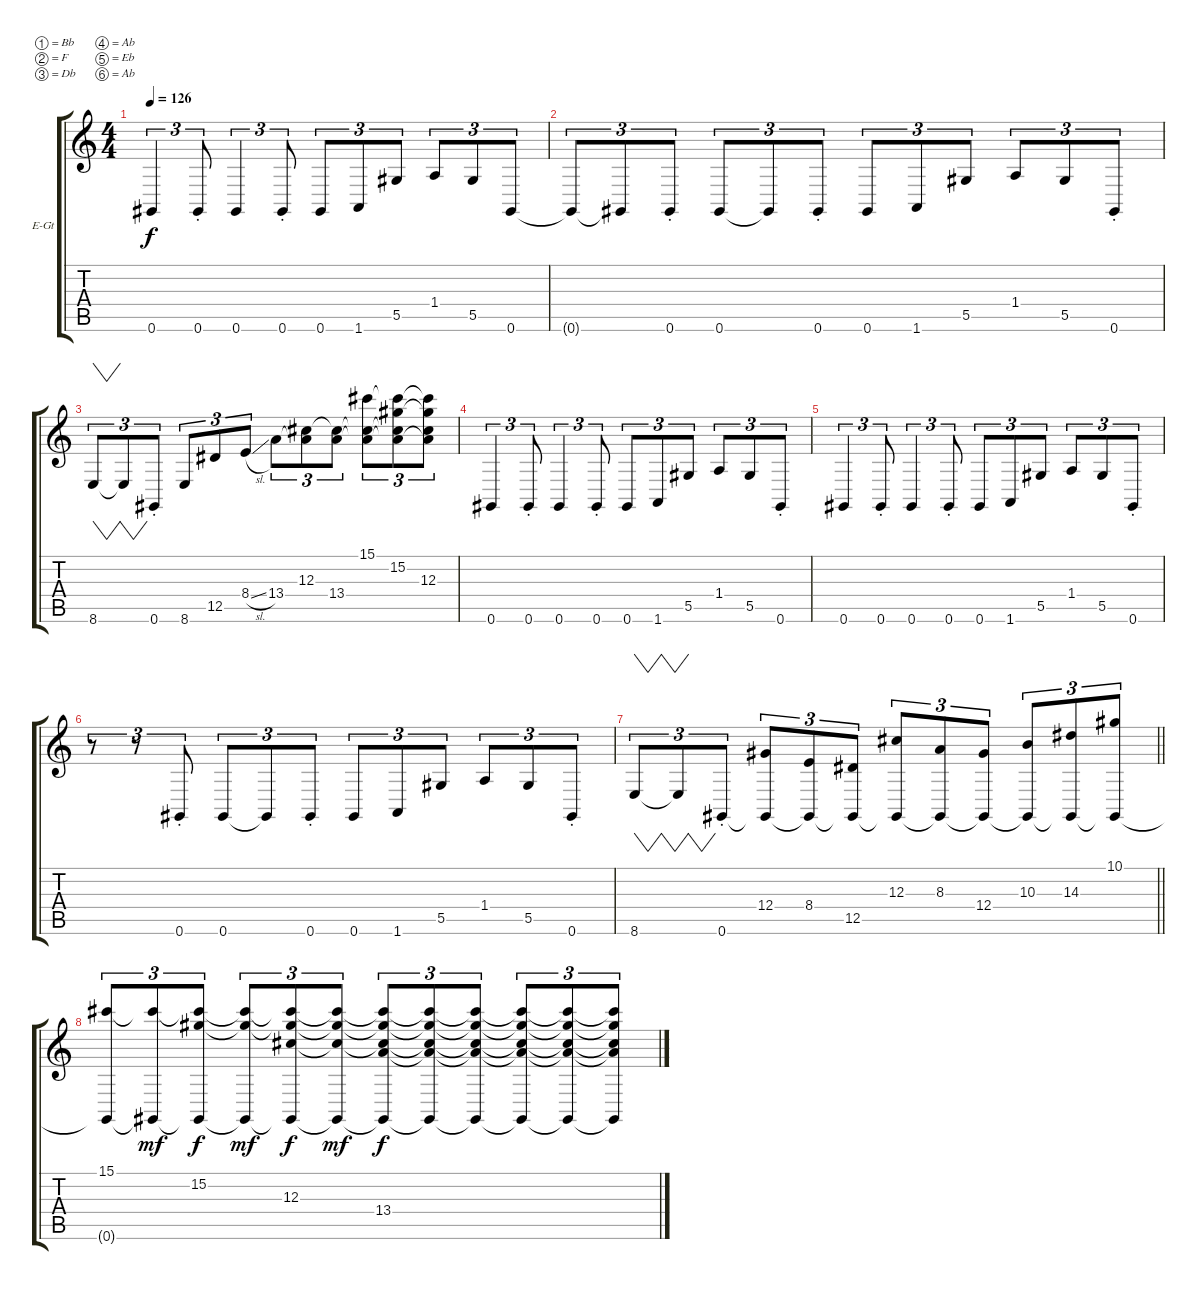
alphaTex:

\bracketExtendMode groupsimilarinstruments
\firstSystemTrackNameOrientation horizontal
\otherSystemsTrackNameOrientation horizontal
\track ("ÑhocoSlayc" "E-Gt") {instrument overdrivenguitar}
\staff {score tabs}
\tuning (Bb3 F3 Db3 Ab2 Eb2 Ab1)
\ts (4 4)
\tempo 126
\clef g2
\ks c
0.6.4{tu (3 2) dy f} 0.6{st}.8{tu (3 2)} 0.6.4{tu (3 2)} 0.6{st}.8{tu (3 2)} 0.6.8{tu (3 2)} 1.6.8{tu (3 2)} 5.5.8{tu (3 2)} 1.4.8{tu (3 2)} 5.5.8{tu (3 2)} 0.6.8{tu (3 2)} |
0.6{t}.8{tu (3 2)} 0.6{t}.8{tu (3 2)} 0.6{st}.8{tu (3 2)} 0.6.8{tu (3 2)} 0.6{t}.8{tu (3 2)} 0.6{st}.8{tu (3 2)} 0.6.8{tu (3 2)} 1.6.8{tu (3 2)} 5.5.8{tu (3 2)} 1.4.8{tu (3 2)} 5.5.8{tu (3 2)} 0.6{st}.8{tu (3 2)} |
8.6.8{vw tu (3 2)} 8.6{t}.8{vw tu (3 2)} 0.6{st}.8{tu (3 2)} 8.6.8{tu (3 2)} 12.5.8{tu (3 2)} 8.4{sl}.8{tu (3 2)} 13.4.8{tu (3 2)} (12.3 13.4{t}).8{tu (3 2)} (12.3{t} 13.4).8{tu (3 2)} (15.1 12.3{t} 13.4{t}).8{tu (3 2)} (15.2 12.3{t} 13.4{t} 15.1{t}).8{tu (3 2)} (15.1{t} 15.2{t} 12.3 13.4{t}).8{tu (3 2)} |
0.6.4{tu (3 2)} 0.6{st}.8{tu (3 2)} 0.6.4{tu (3 2)} 0.6{st}.8{tu (3 2)} 0.6.8{tu (3 2)} 1.6.8{tu (3 2)} 5.5.8{tu (3 2)} 1.4.8{tu (3 2)} 5.5.8{tu (3 2)} 0.6{st}.8{tu (3 2)} |
0.6.4{tu (3 2)} 0.6{st}.8{tu (3 2)} 0.6.4{tu (3 2)} 0.6{st}.8{tu (3 2)} 0.6.8{tu (3 2)} 1.6.8{tu (3 2)} 5.5.8{tu (3 2)} 1.4.8{tu (3 2)} 5.5.8{tu (3 2)} 0.6{st}.8{tu (3 2)} |
r.8{tu (3 2)} r.8{tu (3 2)} 0.6{st}.8{tu (3 2)} 0.6.8{tu (3 2)} 0.6{t}.8{tu (3 2)} 0.6{st}.8{tu (3 2)} 0.6.8{tu (3 2)} 1.6.8{tu (3 2)} 5.5.8{tu (3 2)} 1.4.8{tu (3 2)} 5.5.8{tu (3 2)} 0.6{st}.8{tu (3 2)} |
\barLineRight lightlight
8.6.8{vw tu (3 2)} 8.6{t}.8{vw tu (3 2)} 0.6{st}.8{tu (3 2)} (12.4 0.6{t}).8{tu (3 2)} (8.4 0.6{t}).8{tu (3 2)} (12.5 0.6{t}).8{tu (3 2)} (12.3 0.6{t}).8{tu (3 2)} (8.3 0.6{t}).8{tu (3 2)} (12.4 0.6{t}).8{tu (3 2)} (10.3 0.6{t}).8{tu (3 2)} (14.3 0.6{t}).8{tu (3 2)} (10.1 0.6{t}).8{tu (3 2)} |
(15.1 0.6{t}).8{tu (3 2)} (15.1{t} 0.6{t}).8{tu (3 2) dy mf} (15.2 15.1{t} 0.6{t}).8{tu (3 2) dy f} (15.1{t} 15.2{t} 0.6{t}).8{tu (3 2) dy mf} (12.3 15.1{t} 15.2{t} 0.6{t}).8{tu (3 2) dy f} (15.1{t} 15.2{t} 12.3{t} 0.6{t}).8{tu (3 2) dy mf} (15.1{t} 13.4 15.2{t} 12.3{t} 0.6{t}).8{tu (3 2) dy f} (15.2{t} 15.1{t} 12.3{t} 13.4{t} 0.6{t}).8{tu (3 2)} (15.2{t} 15.1{t} 12.3{t} 13.4{t} 0.6{t}).8{tu (3 2)} (15.2{t} 15.1{t} 12.3{t} 13.4{t} 0.6{t}).8{tu (3 2)} (15.2{t} 15.1{t} 12.3{t} 13.4{t} 0.6{t}).8{tu (3 2)} (15.1{t} 15.2{t} 12.3{t} 13.4{t} 0.6{t}).8{tu (3 2)}
